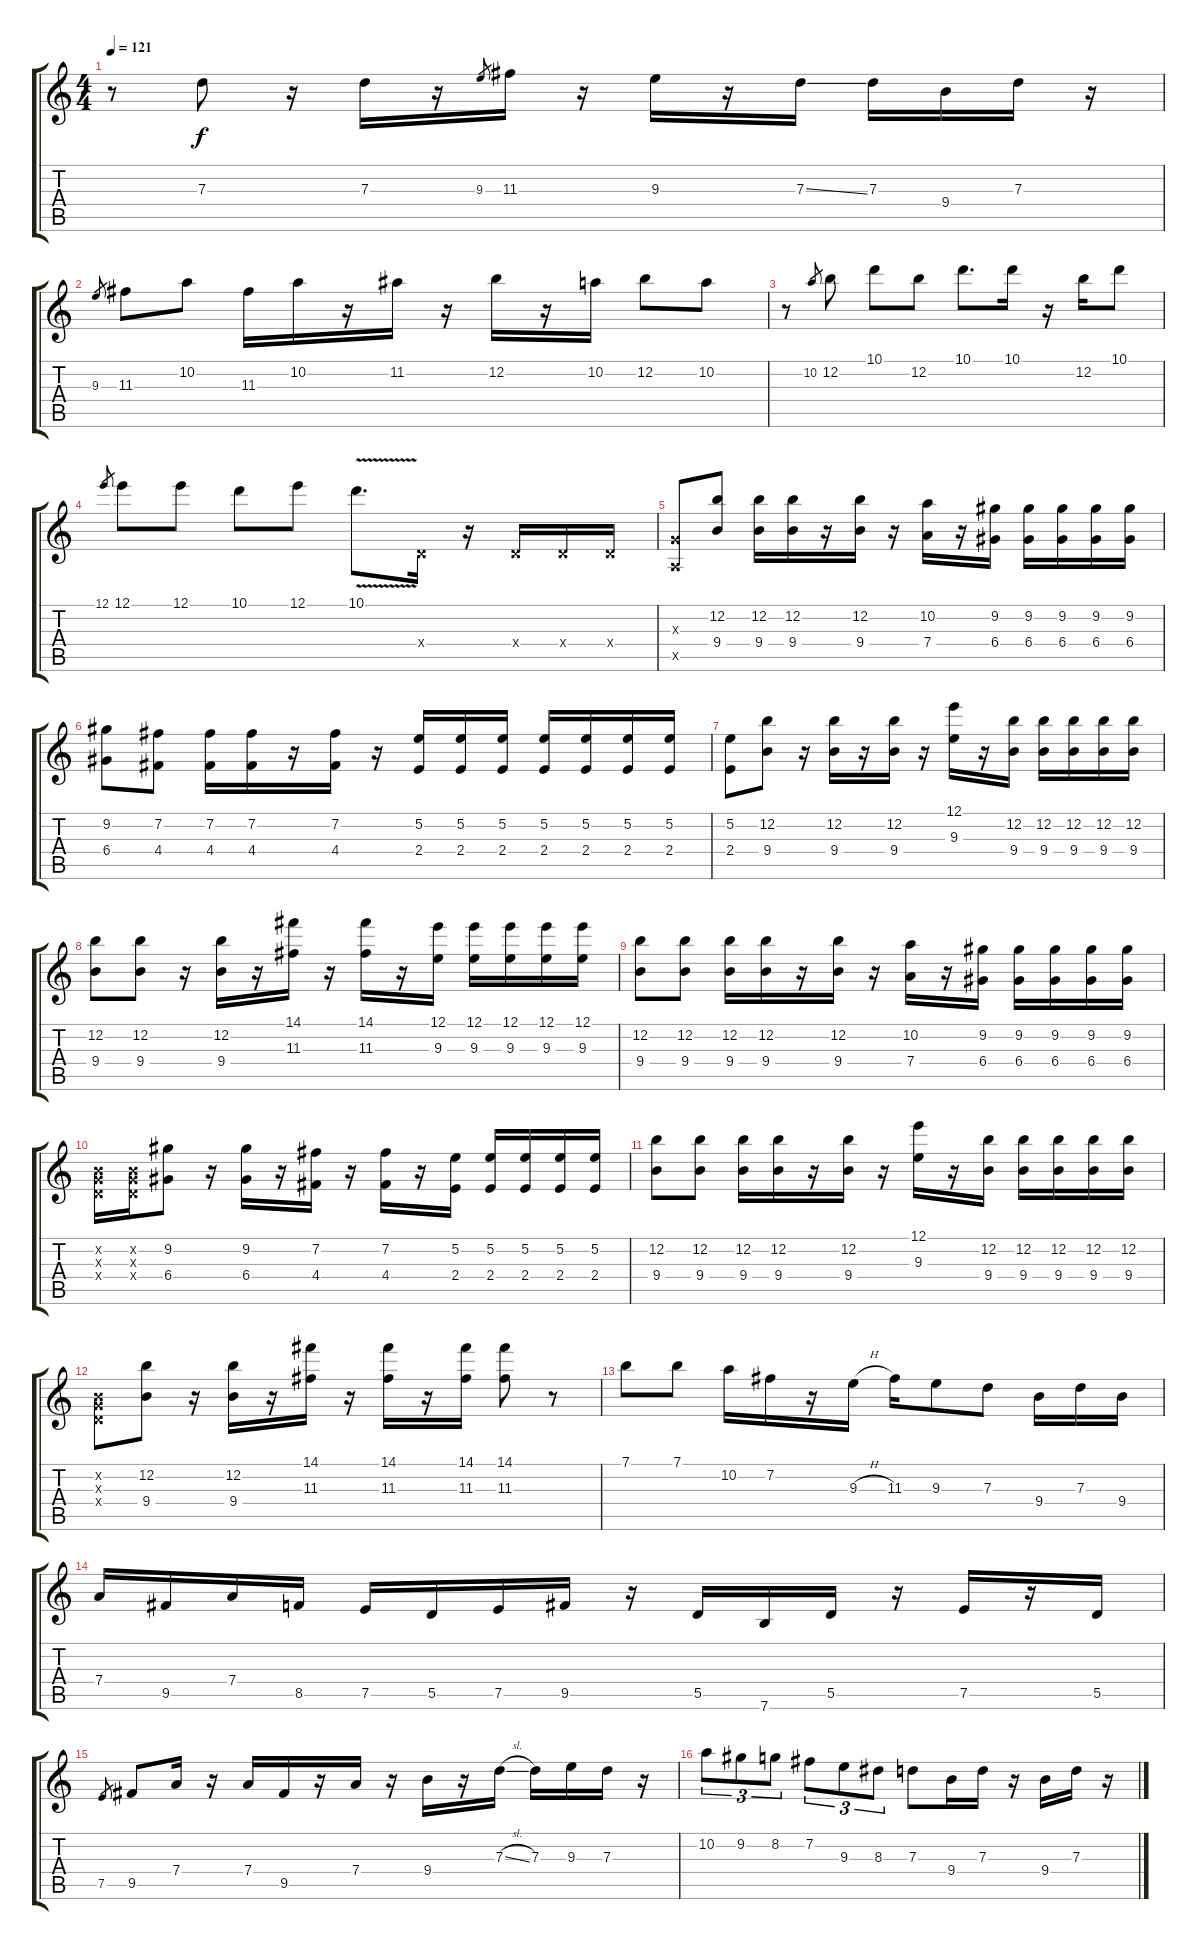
\track "" {instrument acousticguitarsteel}
\staff {score tabs}
\tuning (E4 B3 G3 D3 A2 E2) {hide}
\ts (4 4)
\tempo 121
\clef g2
\ks c
r.8{dy f} 7.3.8 r.16 7.3.16 r.16 9.3.8{gr} 11.3.16 r.16 9.3.16 r.16 7.3{ss}.16 7.3.16 9.4.16 7.3.16 r.16 |
9.3.8{gr} 11.3.8 10.2.8 11.3.16 10.2.16 r.16 11.2.16 r.16 12.2.16 r.16 10.2.16 12.2.8 10.2.8 |
r.8 10.2.8{gr} 12.2.8 10.1.8 12.2.8 10.1.8{d} 10.1.16 r.16 12.2.16 10.1.8 |
12.1.8{gr} 12.1.8 12.1.8 10.1.8 12.1.8 10.1{v}.8{d} 0.4{x}.16 r.16 0.4{x}.16 0.4{x}.16 0.4{x}.16 |
(0.3{x} 0.5{x}).8 (12.2 9.4).8 (12.2 9.4).16 (12.2 9.4).16 r.16 (12.2 9.4).16 r.16 (10.2 7.4).16 r.16 (9.2 6.4).16 (9.2 6.4).16 (9.2 6.4).16 (9.2 6.4).16 (9.2 6.4).16 |
(9.2 6.4).8 (7.2 4.4).8 (7.2 4.4).16 (7.2 4.4).16 r.16 (7.2 4.4).16 r.16 (5.2 2.4).16 (5.2 2.4).16 (5.2 2.4).16 (5.2 2.4).16 (5.2 2.4).16 (5.2 2.4).16 (5.2 2.4).16 |
(5.2 2.4).8 (12.2 9.4).8 r.16 (12.2 9.4).16 r.16 (12.2 9.4).16 r.16 (12.1 9.3).16 r.16 (12.2 9.4).16 (12.2 9.4).16 (12.2 9.4).16 (12.2 9.4).16 (12.2 9.4).16 |
(12.2 9.4).8 (12.2 9.4).8 r.16 (12.2 9.4).16 r.16 (14.1 11.3).16 r.16 (14.1 11.3).16 r.16 (12.1 9.3).16 (12.1 9.3).16 (12.1 9.3).16 (12.1 9.3).16 (12.1 9.3).16 |
(12.2 9.4).8 (12.2 9.4).8 (12.2 9.4).16 (12.2 9.4).16 r.16 (12.2 9.4).16 r.16 (10.2 7.4).16 r.16 (9.2 6.4).16 (9.2 6.4).16 (9.2 6.4).16 (9.2 6.4).16 (9.2 6.4).16 |
(0.2{x} 0.3{x} 0.4{x}).16 (0.2{x} 0.3{x} 0.4{x}).16 (9.2 6.4).8 r.16 (9.2 6.4).16 r.16 (7.2 4.4).16 r.16 (7.2 4.4).16 r.16 (5.2 2.4).16 (5.2 2.4).16 (5.2 2.4).16 (5.2 2.4).16 (5.2 2.4).16 |
(12.2 9.4).8 (12.2 9.4).8 (12.2 9.4).16 (12.2 9.4).16 r.16 (12.2 9.4).16 r.16 (12.1 9.3).16 r.16 (12.2 9.4).16 (12.2 9.4).16 (12.2 9.4).16 (12.2 9.4).16 (12.2 9.4).16 |
(0.2{x} 0.3{x} 0.4{x}).8 (12.2 9.4).8 r.16 (12.2 9.4).16 r.16 (14.1 11.3).16 r.16 (14.1 11.3).16 r.16 (14.1 11.3).16 (14.1 11.3).8 r.8 |
7.1.8 7.1.8 10.2.16 7.2.16 r.16 9.3{h}.16 11.3.16 9.3.8 7.3.8 9.4.16 7.3.16 9.4.16 |
7.4.16 9.5.16 7.4.16 8.5.16 7.5.16 5.5.16 7.5.16 9.5.16 r.16 5.5.16 7.6.16 5.5.16 r.16 7.5.16 r.16 5.5.16 |
7.5.8{gr} 9.5.8 7.4.16 r.16 7.4.16 9.5.16 r.16 7.4.16 r.16 9.4.16 r.16 7.3{sl}.16 7.3.16 9.3.16 7.3.16 r.16 |
10.2.8{tu (3 2)} 9.2.8{tu (3 2)} 8.2.8{tu (3 2)} 7.2.8{tu (3 2)} 9.3.8{tu (3 2)} 8.3.8{tu (3 2)} 7.3.8 9.4.16 7.3.16 r.16 9.4.16 7.3.16 r.16
